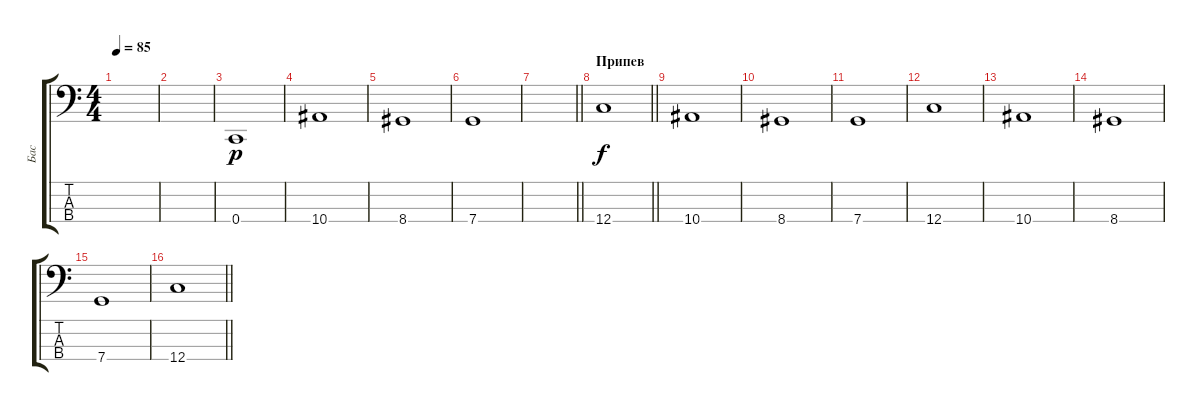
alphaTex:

\track ("Бас" "Бас") {instrument electricbasspick}
\staff {score tabs}
\tuning (F2 C2 G1 C1) {hide}
\ts (4 4)
\tempo 85
\clef f4
\ks c
|
|
0.4.1{dy p} |
10.4.1 |
8.4.1 |
7.4.1 |
\barLineRight lightlight
|
\section ("" "Припев")
\barLineRight lightlight
12.4.1{dy f} |
\section ("" "")
10.4.1 |
8.4.1 |
7.4.1 |
12.4.1 |
10.4.1 |
8.4.1 |
7.4.1 |
\barLineRight lightlight
12.4.1
